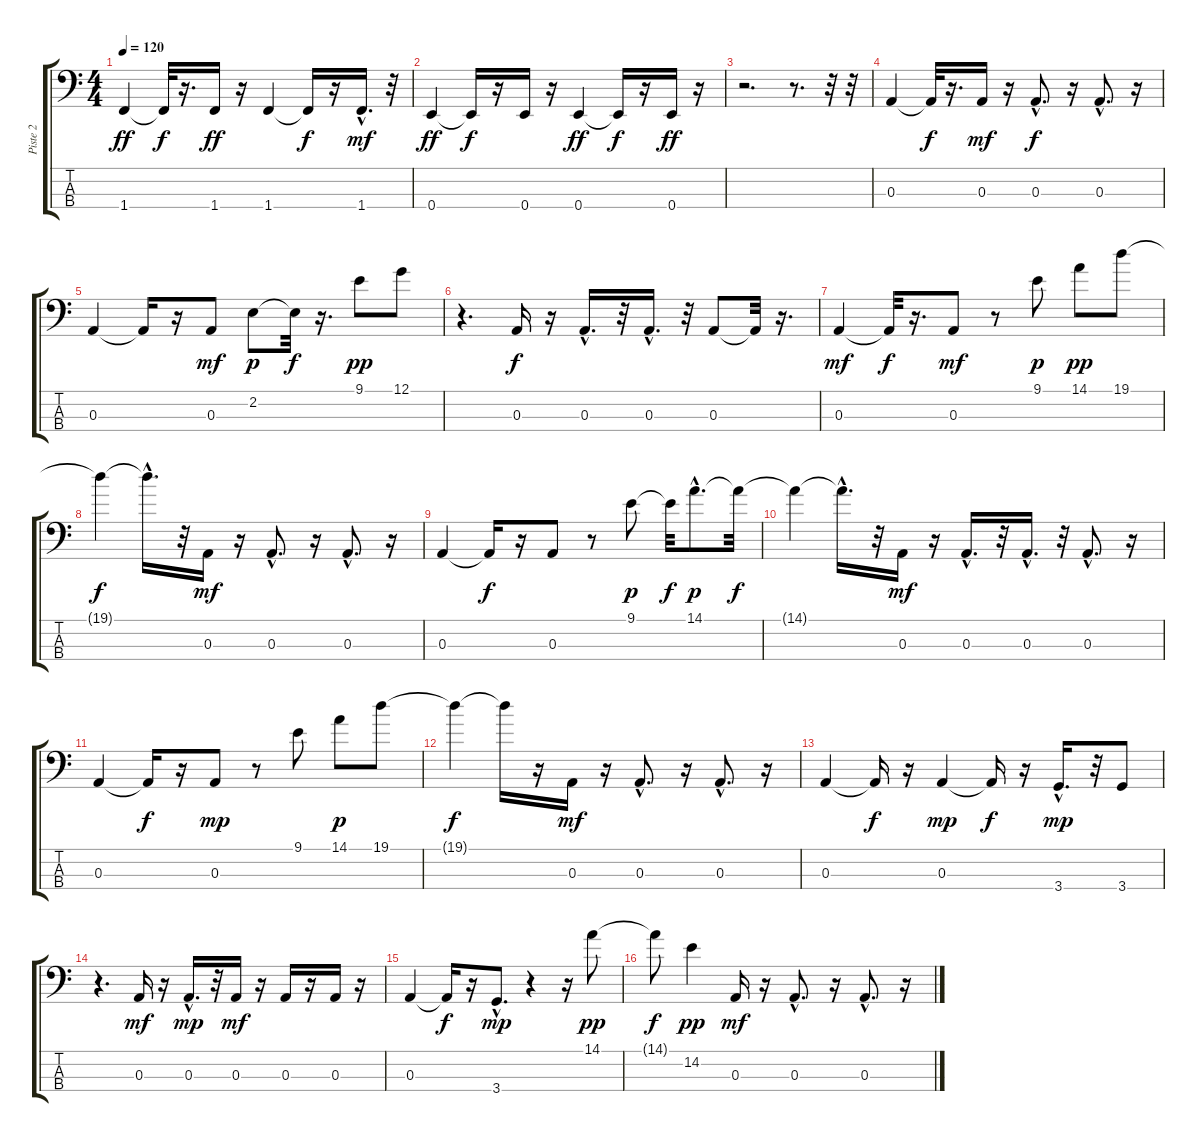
\track ("Piste 2" "Piste 2") {instrument electricbasspick}
\staff {score tabs}
\tuning (G2 D2 A1 E1) {hide}
\ts (4 4)
\tempo 120
\clef f4
\ks c
1.4.4{dy ff} 1.4{t}.32{dy f} r.16{d} 1.4.16{dy ff} r.16 1.4.4 1.4{t}.16{dy f} r.16 1.4{hac}.16{d dy mf} r.32 |
0.4.4{dy ff} 0.4{t}.16{dy f} r.16 0.4.16 r.16 0.4.4{dy ff} 0.4{t}.16{dy f} r.16 0.4.16{dy ff} r.16 |
r.2{d} r.8{d} r.32 r.32 |
0.3.4 0.3{t}.32{dy f} r.16{d} 0.3.16{dy mf} r.16 0.3{hac}.8{d dy f} r.16 0.3{hac}.8{d} r.16 |
0.3.4 0.3{t}.16 r.16 0.3.8{dy mf} 2.2.8{dy p} 2.2{t}.32{dy f} r.16{d} 9.1.8{dy pp} 12.1.8 |
r.4{d} 0.3.16{dy f} r.16 0.3{hac}.16{d} r.32 0.3{hac}.16{d} r.32 0.3.8 0.3{t}.32 r.16{d} |
0.3.4{dy mf} 0.3{t}.32{dy f} r.16{d} 0.3.8{dy mf} r.8 9.1.8{dy p} 14.1.8{dy pp} 19.1.8 |
19.1{t}.4{dy f} 19.1{hac t}.16{d} r.32 0.3.16{dy mf} r.16 0.3{hac}.8{d} r.16 0.3{hac}.8{d} r.16 |
0.3.4 0.3{t}.16{dy f} r.16 0.3.8 r.8 9.1.8{dy p} 9.1{t}.32{dy f} 14.1{hac}.8{d dy p} 14.1{t}.32{dy f} |
14.1{t}.4 14.1{hac t}.16{d} r.32 0.3.16{dy mf} r.16 0.3{hac}.16{d} r.32 0.3{hac}.16{d} r.32 0.3{hac}.8{d} r.16 |
0.3.4 0.3{t}.16{dy f} r.16 0.3.8{dy mp} r.8 9.1.8 14.1.8{dy p} 19.1.8 |
19.1{t}.4{dy f} 19.1{t}.16 r.16 0.3.16{dy mf} r.16 0.3{hac}.8{d} r.16 0.3{hac}.8{d} r.16 |
0.3.4 0.3{t}.16{dy f} r.16 0.3.4{dy mp} 0.3{t}.16{dy f} r.16 3.4{hac}.16{d dy mp} r.32 3.4.8 |
r.4{d} 0.3.16{dy mf} r.16 0.3{hac}.16{d dy mp} r.32 0.3.16{dy mf} r.16 0.3.16 r.16 0.3.16 r.16 |
0.3.4 0.3{t}.16{dy f} r.16 3.4{hac}.8{d dy mp} r.4 r.16 14.1.8{dy pp} |
14.1{t}.8{dy f} 14.2.4{dy pp} 0.3.16{dy mf} r.16 0.3{hac}.8{d} r.16 0.3{hac}.8{d} r.16
